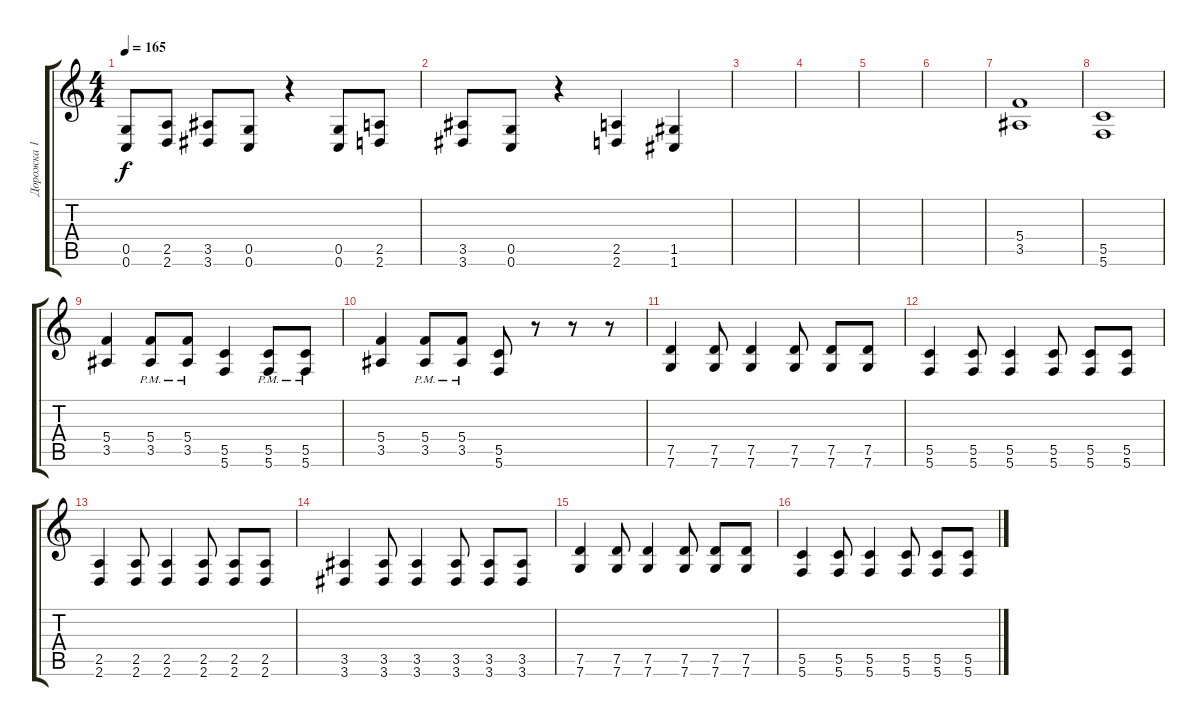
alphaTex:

\track ("Дорожка 1" "Дорожка 1") {instrument distortionguitar}
\staff {score tabs}
\tuning (D4 A3 F3 C3 G2 C2) {hide}
\ts (4 4)
\tempo 165
\clef g2
\ks c
(0.5 0.6).8{dy f} (2.5 2.6).8 (3.5 3.6).8 (0.5 0.6).8 r.4 (0.5 0.6).8 (2.5 2.6).8 |
(3.5 3.6).8 (0.5 0.6).8 r.4 (2.5 2.6).4 (1.5 1.6).4 |
|
|
|
|
(5.4 3.5).1 |
(5.5 5.6).1 |
(5.4 3.5).4 (5.4{pm} 3.5{pm}).8 (5.4{pm} 3.5{pm}).8 (5.5 5.6).4 (5.5{pm} 5.6{pm}).8 (5.5{pm} 5.6{pm}).8 |
(5.4 3.5).4 (5.4{pm} 3.5{pm}).8 (5.4{pm} 3.5{pm}).8 (5.5 5.6).8 r.8 r.8 r.8 |
(7.5 7.6).4 (7.5 7.6).8 (7.5 7.6).4 (7.5 7.6).8 (7.5 7.6).8 (7.5 7.6).8 |
(5.5 5.6).4 (5.5 5.6).8 (5.5 5.6).4 (5.5 5.6).8 (5.5 5.6).8 (5.5 5.6).8 |
(2.5 2.6).4 (2.5 2.6).8 (2.5 2.6).4 (2.5 2.6).8 (2.5 2.6).8 (2.5 2.6).8 |
(3.5 3.6).4 (3.5 3.6).8 (3.5 3.6).4 (3.5 3.6).8 (3.5 3.6).8 (3.5 3.6).8 |
(7.5 7.6).4 (7.5 7.6).8 (7.5 7.6).4 (7.5 7.6).8 (7.5 7.6).8 (7.5 7.6).8 |
(5.5 5.6).4 (5.5 5.6).8 (5.5 5.6).4 (5.5 5.6).8 (5.5 5.6).8 (5.5 5.6).8
